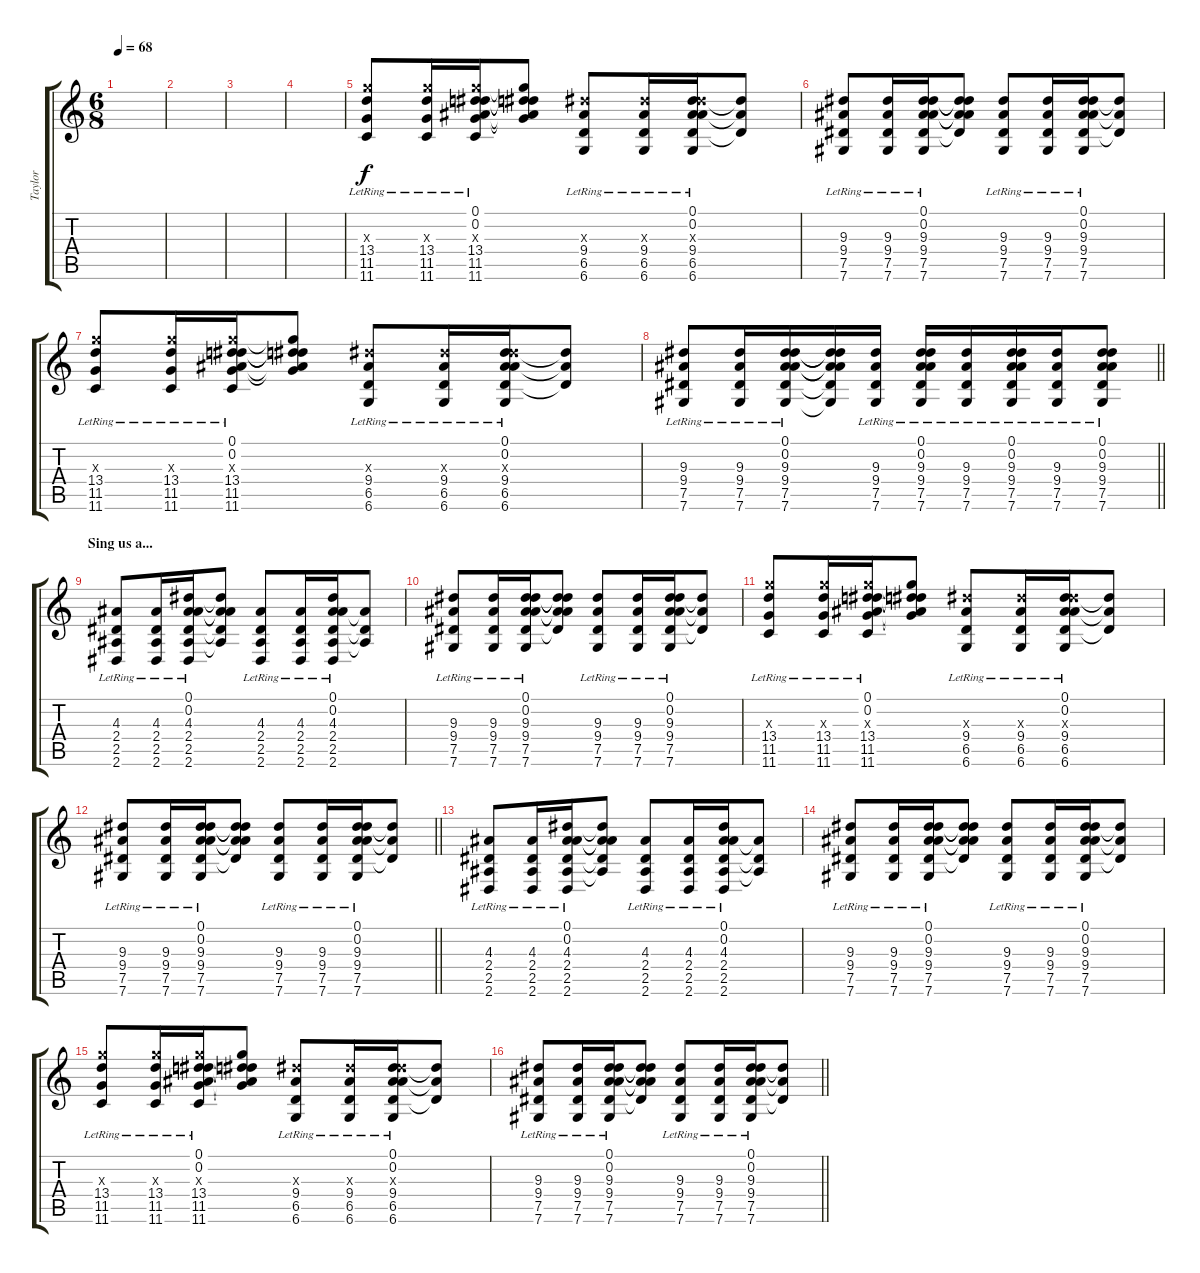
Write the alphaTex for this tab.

\track ("Taylor" "Taylor") {instrument acousticguitarsteel}
\staff {score tabs}
\tuning (Eb4 Bb3 Gb3 Db3 Ab2 Db2) {hide}
\ts (6 8)
\tempo 68
\clef g2
\ks c
|
|
|
|
(13.3{x} 13.4{lr} 11.5{lr} 11.6{lr}).8 (13.3{x} 13.4{lr} 11.5{lr} 11.6{lr}).16 (0.1{lr} 0.2{lr} 13.3{x} 13.4{lr} 11.5{lr} 11.6{lr}).16 (0.1{t} 0.2{t} 13.3{t} 13.4{t} 11.5{t}).8 (9.3{x} 9.4{lr} 6.5{lr} 6.6{lr}).8 (9.3{x} 9.4{lr} 6.5{lr} 6.6{lr}).16 (0.1{lr} 0.2{lr} 9.3{x} 9.4{lr} 6.5{lr} 6.6{lr}).16 (9.3{t} 9.4{t} 6.5{t}).8 |
(9.3{lr} 9.4{lr} 7.5{lr} 7.6{lr}).8 (9.3{lr} 9.4{lr} 7.5{lr} 7.6{lr}).16 (0.1{lr} 0.2{lr} 9.3{lr} 9.4{lr} 7.5{lr} 7.6{lr}).16 (0.1{t} 0.2{t} 9.3{t} 9.4{t} 7.5{t}).8 (9.3{lr} 9.4{lr} 7.5{lr} 7.6{lr}).8 (9.3{lr} 9.4{lr} 7.5{lr} 7.6{lr}).16 (0.1{lr} 0.2{lr} 9.3{lr} 9.4{lr} 7.5{lr} 7.6{lr}).16 (9.3{t} 9.4{t} 7.5{t}).8 |
(13.3{x} 13.4{lr} 11.5{lr} 11.6{lr}).8 (13.3{x} 13.4{lr} 11.5{lr} 11.6{lr}).16 (0.1{lr} 0.2{lr} 13.3{x} 13.4{lr} 11.5{lr} 11.6{lr}).16 (0.1{t} 0.2{t} 13.3{t} 13.4{t} 11.5{t}).8 (9.3{x} 9.4{lr} 6.5{lr} 6.6{lr}).8 (9.3{x} 9.4{lr} 6.5{lr} 6.6{lr}).16 (0.1{lr} 0.2{lr} 9.3{x} 9.4{lr} 6.5{lr} 6.6{lr}).16 (9.3{t} 9.4{t} 6.5{t}).8 |
\barLineRight lightlight
(9.3{lr} 9.4{lr} 7.5{lr} 7.6{lr}).8 (9.3{lr} 9.4{lr} 7.5{lr} 7.6{lr}).16 (0.1{lr} 0.2{lr} 9.3{lr} 9.4{lr} 7.5{lr} 7.6{lr}).16 (0.1{t} 0.2{t} 9.3{t} 9.4{t} 7.5{t} 7.6{t}).16 (9.3{lr} 9.4{lr} 7.5{lr} 7.6{lr}).16 (0.1{lr} 0.2{lr} 9.3{lr} 9.4{lr} 7.5{lr} 7.6{lr}).16 (9.3{lr} 9.4{lr} 7.5{lr} 7.6{lr}).16 (0.1{lr} 0.2{lr} 9.3{lr} 9.4{lr} 7.5{lr} 7.6{lr}).16 (9.3{lr} 9.4{lr} 7.5{lr} 7.6{lr}).16 (0.1{lr} 0.2{lr} 9.3{lr} 9.4{lr} 7.5{lr} 7.6{lr}).8 |
\section ("" "Sing us a...")
(4.3{lr} 2.4{lr} 2.5{lr} 2.6{lr}).8 (4.3{lr} 2.4{lr} 2.5{lr} 2.6{lr}).16 (0.1{lr} 0.2{lr} 4.3{lr} 2.4{lr} 2.5{lr} 2.6{lr}).16 (0.1{t} 0.2{t} 4.3{t} 2.4{t} 2.5{t}).8 (4.3{lr} 2.4{lr} 2.5{lr} 2.6{lr}).8 (4.3{lr} 2.4{lr} 2.5{lr} 2.6{lr}).16 (0.1{lr} 0.2{lr} 4.3{lr} 2.4{lr} 2.5{lr} 2.6{lr}).16 (4.3{t} 2.4{t} 2.5{t}).8 |
(9.3{lr} 9.4{lr} 7.5{lr} 7.6{lr}).8 (9.3{lr} 9.4{lr} 7.5{lr} 7.6{lr}).16 (0.1{lr} 0.2{lr} 9.3{lr} 9.4{lr} 7.5{lr} 7.6{lr}).16 (0.1{t} 0.2{t} 9.3{t} 9.4{t} 7.5{t}).8 (9.3{lr} 9.4{lr} 7.5{lr} 7.6{lr}).8 (9.3{lr} 9.4{lr} 7.5{lr} 7.6{lr}).16 (0.1{lr} 0.2{lr} 9.3{lr} 9.4{lr} 7.5{lr} 7.6{lr}).16 (9.3{t} 9.4{t} 7.5{t}).8 |
(13.3{x} 13.4{lr} 11.5{lr} 11.6{lr}).8 (13.3{x} 13.4{lr} 11.5{lr} 11.6{lr}).16 (0.1{lr} 0.2{lr} 13.3{x} 13.4{lr} 11.5{lr} 11.6{lr}).16 (0.1{t} 0.2{t} 13.3{t} 13.4{t} 11.5{t}).8 (9.3{x} 9.4{lr} 6.5{lr} 6.6{lr}).8 (9.3{x} 9.4{lr} 6.5{lr} 6.6{lr}).16 (0.1{lr} 0.2{lr} 9.3{x} 9.4{lr} 6.5{lr} 6.6{lr}).16 (9.3{t} 9.4{t} 6.5{t}).8 |
\barLineRight lightlight
(9.3{lr} 9.4{lr} 7.5{lr} 7.6{lr}).8 (9.3{lr} 9.4{lr} 7.5{lr} 7.6{lr}).16 (0.1{lr} 0.2{lr} 9.3{lr} 9.4{lr} 7.5{lr} 7.6{lr}).16 (0.1{t} 0.2{t} 9.3{t} 9.4{t} 7.5{t}).8 (9.3{lr} 9.4{lr} 7.5{lr} 7.6{lr}).8 (9.3{lr} 9.4{lr} 7.5{lr} 7.6{lr}).16 (0.1{lr} 0.2{lr} 9.3{lr} 9.4{lr} 7.5{lr} 7.6{lr}).16 (9.3{t} 9.4{t} 7.5{t}).8 |
(4.3{lr} 2.4{lr} 2.5{lr} 2.6{lr}).8 (4.3{lr} 2.4{lr} 2.5{lr} 2.6{lr}).16 (0.1{lr} 0.2{lr} 4.3{lr} 2.4{lr} 2.5{lr} 2.6{lr}).16 (0.1{t} 0.2{t} 4.3{t} 2.4{t} 2.5{t}).8 (4.3{lr} 2.4{lr} 2.5{lr} 2.6{lr}).8 (4.3{lr} 2.4{lr} 2.5{lr} 2.6{lr}).16 (0.1{lr} 0.2{lr} 4.3{lr} 2.4{lr} 2.5{lr} 2.6{lr}).16 (4.3{t} 2.4{t} 2.5{t}).8 |
(9.3{lr} 9.4{lr} 7.5{lr} 7.6{lr}).8 (9.3{lr} 9.4{lr} 7.5{lr} 7.6{lr}).16 (0.1{lr} 0.2{lr} 9.3{lr} 9.4{lr} 7.5{lr} 7.6{lr}).16 (0.1{t} 0.2{t} 9.3{t} 9.4{t} 7.5{t}).8 (9.3{lr} 9.4{lr} 7.5{lr} 7.6{lr}).8 (9.3{lr} 9.4{lr} 7.5{lr} 7.6{lr}).16 (0.1{lr} 0.2{lr} 9.3{lr} 9.4{lr} 7.5{lr} 7.6{lr}).16 (9.3{t} 9.4{t} 7.5{t}).8 |
(13.3{x} 13.4{lr} 11.5{lr} 11.6{lr}).8 (13.3{x} 13.4{lr} 11.5{lr} 11.6{lr}).16 (0.1{lr} 0.2{lr} 13.3{x} 13.4{lr} 11.5{lr} 11.6{lr}).16 (0.1{t} 0.2{t} 13.3{t} 13.4{t} 11.5{t}).8 (9.3{x} 9.4{lr} 6.5{lr} 6.6{lr}).8 (9.3{x} 9.4{lr} 6.5{lr} 6.6{lr}).16 (0.1{lr} 0.2{lr} 9.3{x} 9.4{lr} 6.5{lr} 6.6{lr}).16 (9.3{t} 9.4{t} 6.5{t}).8 |
\barLineRight lightlight
(9.3{lr} 9.4{lr} 7.5{lr} 7.6{lr}).8 (9.3{lr} 9.4{lr} 7.5{lr} 7.6{lr}).16 (0.1{lr} 0.2{lr} 9.3{lr} 9.4{lr} 7.5{lr} 7.6{lr}).16 (0.1{t} 0.2{t} 9.3{t} 9.4{t} 7.5{t}).8 (9.3{lr} 9.4{lr} 7.5{lr} 7.6{lr}).8 (9.3{lr} 9.4{lr} 7.5{lr} 7.6{lr}).16 (0.1{lr} 0.2{lr} 9.3{lr} 9.4{lr} 7.5{lr} 7.6{lr}).16 (9.3{t} 9.4{t} 7.5{t}).8
